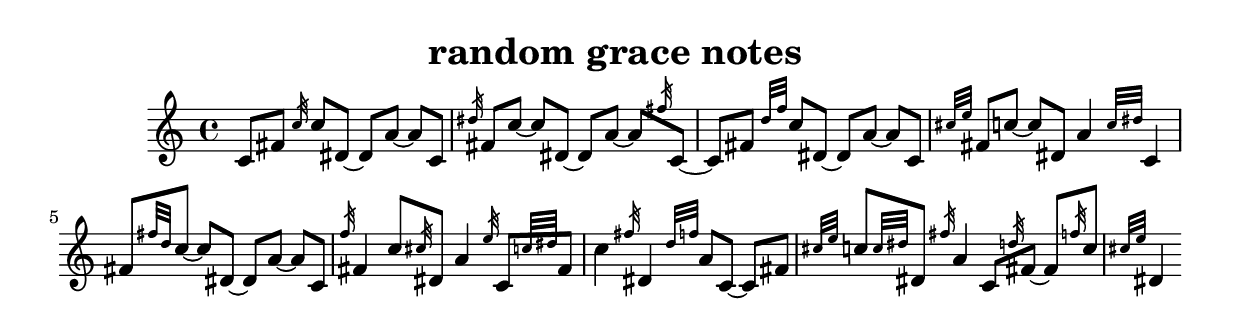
% [notes] external for Pure Data
% development-version July 14, 2014 
% by Jaime E. Oliver La Rosa
% la.rosa@nyu.edu
% @ the Waverly Labs in NYU MUSIC FAS
% Open this file with Lilypond
% more information is available at lilypond.org
% Released under the GNU General Public License.

% HEADERS

glissandoSkipOn = {
	\override NoteColumn.glissando-skip = ##t
	\hide NoteHead
	\hide Accidental
	\hide Tie
	\override NoteHead.no-ledgers = ##t
}

glissandoSkipOff = {
	\revert NoteColumn.glissando-skip
	\undo \hide NoteHead
	\undo \hide Tie
	\undo \hide Accidental
	\revert NoteHead.no-ledgers
}

\header {
	title = "random grace notes "
}

inst_part = \relative c' 
{

\time 4/4

\clef treble 
% ________________________________________bar 1 :
 c8[ fis8] \slashedGrace {c'32} 
	c8[ dis,8~]
		dis8[ a'8~]
			a8[ c,8] \slashedGrace {dis'32}  |
% ________________________________________bar 2 :
fis,8[ c'8~]
	c8[ dis,8~]
		dis8[ a'8~]
			a8[ \slashedGrace {fis'32~}  c,8~] |
% ________________________________________bar 3 :
c8[ fis8] \slashedGrace {d'32f32} 
	c8[ dis,8~]
		dis8[ a'8~]
			a8[ c,8] \slashedGrace {cis'32e32}  |
% ________________________________________bar 4 :
fis,8[ c'8~]
	c8[ dis,8]
		a'4 \slashedGrace {c32dis32} 
			c,4 |
% ________________________________________bar 5 :
fis8[ \slashedGrace {fis'32~d32~}  c8~]
	c8[ dis,8~]
		dis8[ a'8~]
			a8[ c,8] \slashedGrace {f'32}  |
% ________________________________________bar 6 :
fis,4
	c'8[ \slashedGrace {cis32}  dis,8]
		a'4 \slashedGrace {e'32} 
			c,8[ \slashedGrace {c'32dis32}  fis,8] |
% ________________________________________bar 7 :
c'4 \slashedGrace {fis32} 
	dis,4 \slashedGrace {d'32f32} 
		a,8[ c,8~]
			c8[ fis8] \slashedGrace {cis'32e32}  |
% ________________________________________bar 8 :
c8[ \slashedGrace {c32dis32}  dis,8] \slashedGrace {fis'32} 
	a,4
		c,8[ \slashedGrace {d'32~}  fis,8~]
			fis8[ \slashedGrace {f'32}  c8] \slashedGrace {cis32e32}  |
% ________________________________________bar 9 :
dis,4
}

\score {
	\new Staff {
		\new Voice {
			\inst_part
		}
	}
	\layout {
		\mergeDifferentlyHeadedOn
		\mergeDifferentlyDottedOn
		\set harmonicDots = ##t
		\override Glissando.thickness = #4
		\set Staff.pedalSustainStyle = #'mixed
		\override TextSpanner.bound-padding = #1.0
		\override TextSpanner.bound-details.right.padding = #1.3
		\override TextSpanner.bound-details.right.stencil-align-dir-y = #CENTER
		\override TextSpanner.bound-details.left.stencil-align-dir-y = #CENTER
		\override Glissando.minimum-length = #4
		\override Glissando.springs-and-rods = #ly:spanner::set-spacing-rods
		\override Glissando.breakable = ##t
		\override Glissando.after-line-breaking = ##t
		\set baseMoment = #(ly:make-moment 1/8)
		\set beatStructure = #'(2 2 2 2)
		#(set-default-paper-size "a4")
	}
	\midi { }
}

\version "2.18.2"
% notes Pd External version testing 
